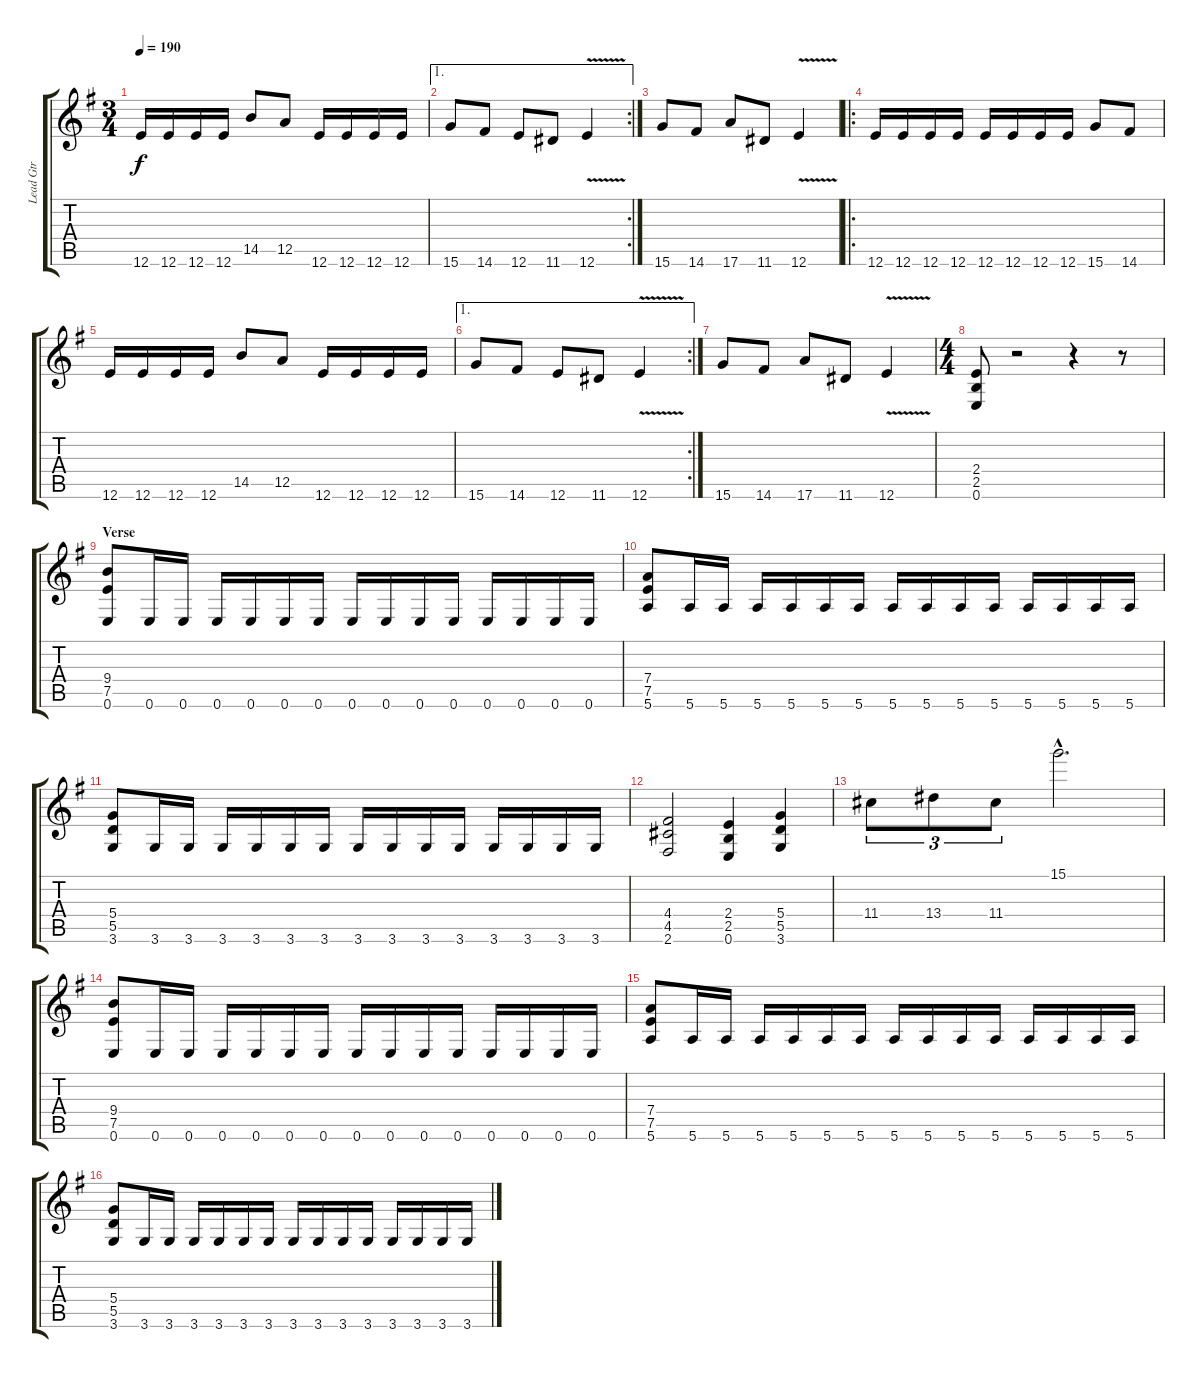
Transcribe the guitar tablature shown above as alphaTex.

\track ("Lead Gtr" "Lead Gtr") {instrument distortionguitar}
\staff {score tabs}
\tuning (E4 B3 G3 D3 A2 E2) {hide}
\ts (3 4)
\tempo 190
\clef g2
\ks eminor
12.6.16{dy f} 12.6.16 12.6.16 12.6.16 14.5.8 12.5.8 12.6.16 12.6.16 12.6.16 12.6.16 |
\ae 1
\rc 2
15.6.8 14.6.8 12.6.8 11.6.8 12.6{v}.4 |
15.6.8 14.6.8 17.6.8 11.6.8 12.6{v}.4 |
\ro
12.6.16 12.6.16 12.6.16 12.6.16 12.6.16 12.6.16 12.6.16 12.6.16 15.6.8 14.6.8 |
12.6.16 12.6.16 12.6.16 12.6.16 14.5.8 12.5.8 12.6.16 12.6.16 12.6.16 12.6.16 |
\ae 1
\rc 2
15.6.8 14.6.8 12.6.8 11.6.8 12.6{v}.4 |
15.6.8 14.6.8 17.6.8 11.6.8 12.6{v}.4 |
\ts (4 4)
(2.4 2.5 0.6).8 r.2 r.4 r.8 |
\section ("" "Verse")
(9.4 7.5 0.6).8 0.6.16 0.6.16 0.6.16 0.6.16 0.6.16 0.6.16 0.6.16 0.6.16 0.6.16 0.6.16 0.6.16 0.6.16 0.6.16 0.6.16 |
(7.4 7.5 5.6).8 5.6.16 5.6.16 5.6.16 5.6.16 5.6.16 5.6.16 5.6.16 5.6.16 5.6.16 5.6.16 5.6.16 5.6.16 5.6.16 5.6.16 |
(5.4 5.5 3.6).8 3.6.16 3.6.16 3.6.16 3.6.16 3.6.16 3.6.16 3.6.16 3.6.16 3.6.16 3.6.16 3.6.16 3.6.16 3.6.16 3.6.16 |
(4.4 4.5 2.6).2 (2.4 2.5 0.6).4 (5.4 5.5 3.6).4 |
11.4.8{tu (3 2)} 13.4.8{tu (3 2)} 11.4.8{tu (3 2)} 15.1{hac}.2{d} |
(9.4 7.5 0.6).8 0.6.16 0.6.16 0.6.16 0.6.16 0.6.16 0.6.16 0.6.16 0.6.16 0.6.16 0.6.16 0.6.16 0.6.16 0.6.16 0.6.16 |
(7.4 7.5 5.6).8 5.6.16 5.6.16 5.6.16 5.6.16 5.6.16 5.6.16 5.6.16 5.6.16 5.6.16 5.6.16 5.6.16 5.6.16 5.6.16 5.6.16 |
(5.4 5.5 3.6).8 3.6.16 3.6.16 3.6.16 3.6.16 3.6.16 3.6.16 3.6.16 3.6.16 3.6.16 3.6.16 3.6.16 3.6.16 3.6.16 3.6.16
